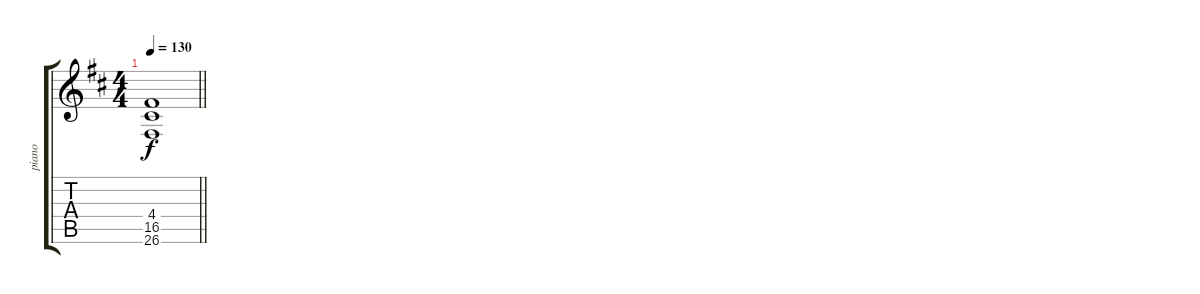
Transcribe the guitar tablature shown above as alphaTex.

\track ("piano" "piano") {instrument brightacousticpiano}
\staff {score tabs}
\tuning (E4 B3 G3 D3 A2 E2) {hide}
\ts (4 4)
\tempo 130
\clef g2
\barLineRight lightlight
\ks bminor
(4.4 16.5 26.6).1{dy f}
